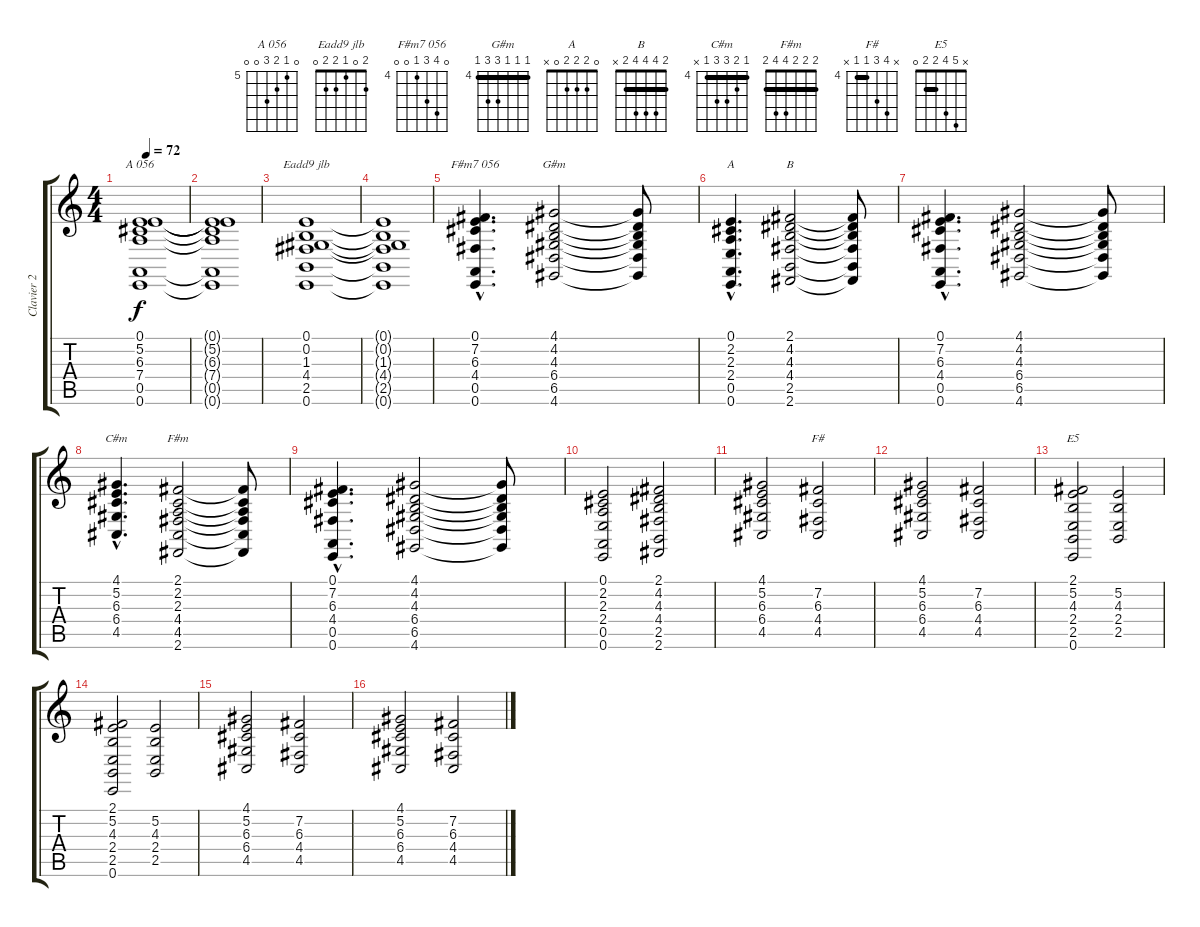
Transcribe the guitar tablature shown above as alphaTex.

\track ("Clavier 2 - Synthé" "Clavier 2 ") {instrument stringensemble1}
\staff {score tabs}
\tuning (E4 B3 G3 D3 A2 E2) {hide}
\chord ("A 056" 0 5 6 7 0 0) {firstfret 5}
\chord ("Eadd9 jlb" 2 0 1 2 2 0)
\chord ("F#m7 056" 0 7 6 4 0 0) {firstfret 4}
\chord ("G#m" 4 4 4 6 6 4) {firstfret 4 barre 4}
\chord ("A" 0 2 2 2 0 x)
\chord ("B" 2 4 4 4 2 x) {barre 2}
\chord ("C#m" 4 5 6 6 4 x) {firstfret 4 barre 4}
\chord ("F#m" 2 2 2 4 4 2) {barre 2}
\chord ("F#" x 7 6 4 4 x) {firstfret 4 barre 4}
\chord ("E5" x 5 4 2 2 0) {barre 2}
\ts (4 4)
\tempo 72
\clef g2
\ks c
(0.1 5.2 6.3 7.4 0.5 0.6).1{ch "A 056" dy f} |
(0.1{t} 5.2{t} 6.3{t} 7.4{t} 0.5{t} 0.6{t}).1 |
(0.1 0.2 1.3 4.4 2.5 0.6).1{ch "Eadd9 jlb"} |
(0.1{t} 0.2{t} 1.3{t} 4.4{t} 2.5{t} 0.6{t}).1{volume 8} |
(0.1{hac} 7.2{hac} 6.3{hac} 4.4{hac} 0.5{hac} 0.6{hac}).4{d ch "F#m7 056" volume 8} (4.1 4.2 4.3 6.4 6.5 4.6).2{ch "G#m"} (4.1{t} 4.2{t} 4.3{t} 6.4{t} 6.5{t} 4.6{t}).8 |
(0.1{hac} 2.2{hac} 2.3{hac} 2.4{hac} 0.5{hac} 0.6{hac}).4{d ch "A"} (2.1 4.2 4.3 4.4 2.5 2.6).2{ch "B"} (2.1{t} 4.2{t} 4.3{t} 4.4{t} 2.5{t} 2.6{t}).8 |
(0.1{hac} 7.2{hac} 6.3{hac} 4.4{hac} 0.5{hac} 0.6{hac}).4{d} (4.1 4.2 4.3 6.4 6.5 4.6).2 (4.1{t} 4.2{t} 4.3{t} 6.4{t} 6.5{t} 4.6{t}).8 |
(4.1{hac} 5.2{hac} 6.3{hac} 6.4{hac} 4.5{hac}).4{d ch "C#m"} (2.1 2.2 2.3 4.4 4.5 2.6).2{ch "F#m"} (2.1{t} 2.2{t} 2.3{t} 4.4{t} 4.5{t} 2.6{t}).8 |
(0.1{hac} 7.2{hac} 6.3{hac} 4.4{hac} 0.5{hac} 0.6{hac}).4{d} (4.1 4.2 4.3 6.4 6.5 4.6).2 (4.1{t} 4.2{t} 4.3{t} 6.4{t} 6.5{t} 4.6{t}).8 |
(0.1 2.2 2.3 2.4 0.5 0.6).2{volume 10} (2.1 4.2 4.3 4.4 2.5 2.6).2 |
(4.1 5.2 6.3 6.4 4.5).2 (7.2 6.3 4.4 4.5).2{ch "F#"} |
(4.1 5.2 6.3 6.4 4.5).2 (7.2 6.3 4.4 4.5).2 |
(2.1 5.2 4.3 2.4 2.5 0.6).2{ch "E5"} (5.2 4.3 2.4 2.5).2 |
(2.1 5.2 4.3 2.4 2.5 0.6).2 (5.2 4.3 2.4 2.5).2 |
(4.1 5.2 6.3 6.4 4.5).2 (7.2 6.3 4.4 4.5).2 |
(4.1 5.2 6.3 6.4 4.5).2 (7.2 6.3 4.4 4.5).2
